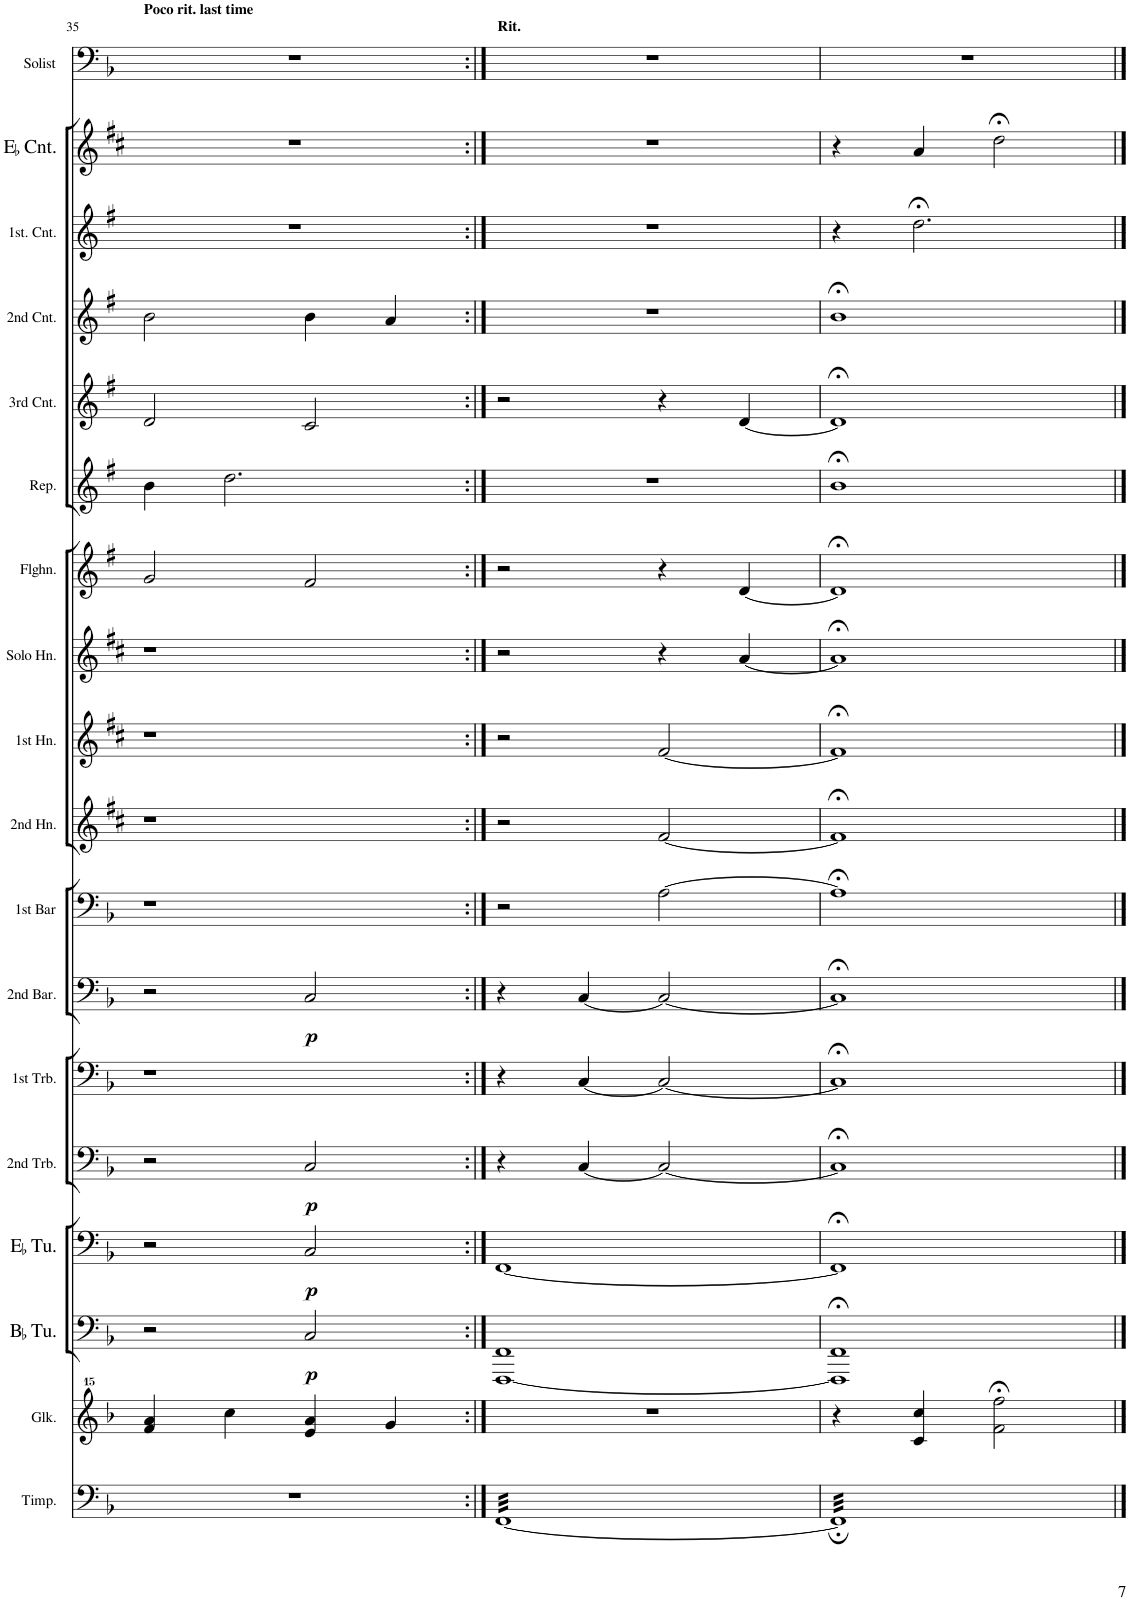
**kern	**kern	**kern	**dynam	**kern	**dynam	**kern	**dynam	**kern	**kern	**dynam	**kern	**kern	**kern	**kern	**kern	**kern	**kern	**kern	**kern	**kern	**kern
*part18	*part17	*part16	*part16	*part15	*part15	*part14	*part14	*part13	*part12	*part12	*part11	*part10	*part9	*part8	*part7	*part6	*part5	*part4	*part3	*part2	*part1
*staff18	*staff17	*staff16	*staff16	*staff15	*staff15	*staff14	*staff14	*staff13	*staff12	*staff12	*staff11	*staff10	*staff9	*staff8	*staff7	*staff6	*staff5	*staff4	*staff3	*staff2	*staff1
*I"Timpani	*I"Glockenspiel	*I"BaccidentalFlat Tuba	*	*I"EaccidentalFlat Tuba	*	*I"2nd Trombone	*	*I"1st Trombone	*I"2nd Baritone Horn	*	*I"1st Baritone Horn	*I"2nd Horn EaccidentalFlat	*I"1st Horn EaccidentalFlat	*I"Solo Horn EaccidentalFlat	*I"Flugelhorn	*I"Repiano BaccidentalFlat Cornet	*I"3rd BaccidentalFlat Cornet	*I"2nd BaccidentalFlat Cornet	*I"1st BaccidentalFlat Cornet	*I"EaccidentalFlat Cornet	*I"Solo Euphonium
*I'Timp.	*I'Glk.	*I'BaccidentalFlat Tu.	*	*I'EaccidentalFlat Tu.	*	*I'2nd Trb.	*	*I'1st Trb.	*I'2nd Bar.	*	*I'1st Bar	*I'2nd Hn.	*I'1st Hn.	*I'Solo Hn.	*I'Flghn.	*I'Rep.	*I'3rd Cnt.	*I'2nd Cnt.	*I'1st. Cnt.	*I'EaccidentalFlat Cnt.	*
!!LO:PB:g=z
*clefF4	*clefG^^2	*clefF4	*	*clefF4	*	*clefF4	*	*clefF4	*clefF4	*	*clefF4	*clefG2	*clefG2	*clefG2	*clefG2	*clefG2	*clefG2	*clefG2	*clefG2	*clefG2	*clefF4
*	*	*	*	*	*	*	*	*	*	*	*	*Trd5c9	*Trd5c9	*Trd5c9	*Trd1c2	*Trd1c2	*Trd1c2	*Trd1c2	*Trd1c2	*Trd-2c-3	*
*k[b-]	*k[b-]	*k[b-]	*	*k[b-]	*	*k[b-]	*	*k[b-]	*k[b-]	*	*k[b-]	*k[f#c#]	*k[f#c#]	*k[f#c#]	*k[f#]	*k[f#]	*k[f#]	*k[f#]	*k[f#]	*k[f#c#]	*k[b-]
*M4/4	*M4/4	*M4/4	*	*M4/4	*	*M4/4	*	*M4/4	*M4/4	*	*M4/4	*M4/4	*M4/4	*M4/4	*M4/4	*M4/4	*M4/4	*M4/4	*M4/4	*M4/4	*M4/4
=35	=35	=35	=35	=35	=35	=35	=35	=35	=35	=35	=35	=35	=35	=35	=35	=35	=35	=35	=35	=35	=35
!	!	!	!	!	!	!	!	!	!	!	!	!	!	!	!	!	!	!	!	!	!LO:TX:a:B:t=Poco rit. last time
1r	4fff/ 4aaa/	2r	.	2r	.	2r	.	1r	2r	.	1r	1r	1r	1r	2g/	4b\	2d/	2b\	1r	1r	1r
.	4cccc\	.	.	.	.	.	.	.	.	.	.	.	.	.	.	2.dd\	.	.	.	.	.
!	!	!	!LO:DY:b	!	!LO:DY:b	!	!LO:DY:b	!	!	!LO:DY:b	!	!	!	!	!	!	!	!	!	!	!
.	4eee/ 4aaa/	2C/	p	2C/	p	2C/	p	.	2C/	p	.	.	.	.	2f#/	.	2c/	4b\	.	.	.
.	4ggg/	.	.	.	.	.	.	.	.	.	.	.	.	.	.	.	.	4a/	.	.	.
=36:|!	=36:|!	=36:|!	=36:|!	=36:|!	=36:|!	=36:|!	=36:|!	=36:|!	=36:|!	=36:|!	=36:|!	=36:|!	=36:|!	=36:|!	=36:|!	=36:|!	=36:|!	=36:|!	=36:|!	=36:|!	=36:|!
!	!	!	!	!	!	!	!	!	!	!	!	!	!	!	!	!	!	!	!	!	!LO:TX:a:B:t=Rit.
*tremolo	*	*	*	*	*	*	*	*	*	*	*	*	*	*	*	*	*	*	*	*	*
[32FFLLL	1r	[1FFF 1FF	.	[1FF	.	4r	.	4r	4r	.	2r	2r	2r	2r	2r	1r	2r	1r	1r	1r	1r
32FF	.	.	.	.	.	.	.	.	.	.	.	.	.	.	.	.	.	.	.	.	.
32FF	.	.	.	.	.	.	.	.	.	.	.	.	.	.	.	.	.	.	.	.	.
32FF	.	.	.	.	.	.	.	.	.	.	.	.	.	.	.	.	.	.	.	.	.
32FF	.	.	.	.	.	.	.	.	.	.	.	.	.	.	.	.	.	.	.	.	.
32FF	.	.	.	.	.	.	.	.	.	.	.	.	.	.	.	.	.	.	.	.	.
32FF	.	.	.	.	.	.	.	.	.	.	.	.	.	.	.	.	.	.	.	.	.
32FF	.	.	.	.	.	.	.	.	.	.	.	.	.	.	.	.	.	.	.	.	.
32FF	.	.	.	.	.	[4C/	.	[4C/	[4C/	.	.	.	.	.	.	.	.	.	.	.	.
32FF	.	.	.	.	.	.	.	.	.	.	.	.	.	.	.	.	.	.	.	.	.
32FF	.	.	.	.	.	.	.	.	.	.	.	.	.	.	.	.	.	.	.	.	.
32FF	.	.	.	.	.	.	.	.	.	.	.	.	.	.	.	.	.	.	.	.	.
32FF	.	.	.	.	.	.	.	.	.	.	.	.	.	.	.	.	.	.	.	.	.
32FF	.	.	.	.	.	.	.	.	.	.	.	.	.	.	.	.	.	.	.	.	.
32FF	.	.	.	.	.	.	.	.	.	.	.	.	.	.	.	.	.	.	.	.	.
32FF	.	.	.	.	.	.	.	.	.	.	.	.	.	.	.	.	.	.	.	.	.
32FF	.	.	.	.	.	2C/_	.	2C/_	2C/_	.	[2A\	[2f#/	[2f#/	4r	4r	.	4r	.	.	.	.
32FF	.	.	.	.	.	.	.	.	.	.	.	.	.	.	.	.	.	.	.	.	.
32FF	.	.	.	.	.	.	.	.	.	.	.	.	.	.	.	.	.	.	.	.	.
32FF	.	.	.	.	.	.	.	.	.	.	.	.	.	.	.	.	.	.	.	.	.
32FF	.	.	.	.	.	.	.	.	.	.	.	.	.	.	.	.	.	.	.	.	.
32FF	.	.	.	.	.	.	.	.	.	.	.	.	.	.	.	.	.	.	.	.	.
32FF	.	.	.	.	.	.	.	.	.	.	.	.	.	.	.	.	.	.	.	.	.
32FF	.	.	.	.	.	.	.	.	.	.	.	.	.	.	.	.	.	.	.	.	.
32FF	.	.	.	.	.	.	.	.	.	.	.	.	.	[4a/	[4d/	.	[4d/	.	.	.	.
32FF	.	.	.	.	.	.	.	.	.	.	.	.	.	.	.	.	.	.	.	.	.
32FF	.	.	.	.	.	.	.	.	.	.	.	.	.	.	.	.	.	.	.	.	.
32FF	.	.	.	.	.	.	.	.	.	.	.	.	.	.	.	.	.	.	.	.	.
32FF	.	.	.	.	.	.	.	.	.	.	.	.	.	.	.	.	.	.	.	.	.
32FF	.	.	.	.	.	.	.	.	.	.	.	.	.	.	.	.	.	.	.	.	.
32FF	.	.	.	.	.	.	.	.	.	.	.	.	.	.	.	.	.	.	.	.	.
32FFJJJ	.	.	.	.	.	.	.	.	.	.	.	.	.	.	.	.	.	.	.	.	.
=37	=37	=37	=37	=37	=37	=37	=37	=37	=37	=37	=37	=37	=37	=37	=37	=37	=37	=37	=37	=37	=37
32FF;]LLL	4r	1FFF];< 1FF;<	.	1FF;<]	.	1C;<]	.	1C;<]	1C;<]	.	1A;<]	1f#;<]	1f#;<]	1a;<]	1d;<]	1b;<	1d;<]	1b;<	4r	4r	1r
32FF;	.	.	.	.	.	.	.	.	.	.	.	.	.	.	.	.	.	.	.	.	.
32FF;	.	.	.	.	.	.	.	.	.	.	.	.	.	.	.	.	.	.	.	.	.
32FF;	.	.	.	.	.	.	.	.	.	.	.	.	.	.	.	.	.	.	.	.	.
32FF;	.	.	.	.	.	.	.	.	.	.	.	.	.	.	.	.	.	.	.	.	.
32FF;	.	.	.	.	.	.	.	.	.	.	.	.	.	.	.	.	.	.	.	.	.
32FF;	.	.	.	.	.	.	.	.	.	.	.	.	.	.	.	.	.	.	.	.	.
32FF;	.	.	.	.	.	.	.	.	.	.	.	.	.	.	.	.	.	.	.	.	.
32FF;	4ccc/ 4cccc/	.	.	.	.	.	.	.	.	.	.	.	.	.	.	.	.	.	2.dd;<\	4a/	.
32FF;	.	.	.	.	.	.	.	.	.	.	.	.	.	.	.	.	.	.	.	.	.
32FF;	.	.	.	.	.	.	.	.	.	.	.	.	.	.	.	.	.	.	.	.	.
32FF;	.	.	.	.	.	.	.	.	.	.	.	.	.	.	.	.	.	.	.	.	.
32FF;	.	.	.	.	.	.	.	.	.	.	.	.	.	.	.	.	.	.	.	.	.
32FF;	.	.	.	.	.	.	.	.	.	.	.	.	.	.	.	.	.	.	.	.	.
32FF;	.	.	.	.	.	.	.	.	.	.	.	.	.	.	.	.	.	.	.	.	.
32FF;	.	.	.	.	.	.	.	.	.	.	.	.	.	.	.	.	.	.	.	.	.
32FF;	2fff\;< 2ffff\;<	.	.	.	.	.	.	.	.	.	.	.	.	.	.	.	.	.	.	2dd;<\	.
32FF;	.	.	.	.	.	.	.	.	.	.	.	.	.	.	.	.	.	.	.	.	.
32FF;	.	.	.	.	.	.	.	.	.	.	.	.	.	.	.	.	.	.	.	.	.
32FF;	.	.	.	.	.	.	.	.	.	.	.	.	.	.	.	.	.	.	.	.	.
32FF;	.	.	.	.	.	.	.	.	.	.	.	.	.	.	.	.	.	.	.	.	.
32FF;	.	.	.	.	.	.	.	.	.	.	.	.	.	.	.	.	.	.	.	.	.
32FF;	.	.	.	.	.	.	.	.	.	.	.	.	.	.	.	.	.	.	.	.	.
32FF;	.	.	.	.	.	.	.	.	.	.	.	.	.	.	.	.	.	.	.	.	.
32FF;	.	.	.	.	.	.	.	.	.	.	.	.	.	.	.	.	.	.	.	.	.
32FF;	.	.	.	.	.	.	.	.	.	.	.	.	.	.	.	.	.	.	.	.	.
32FF;	.	.	.	.	.	.	.	.	.	.	.	.	.	.	.	.	.	.	.	.	.
32FF;	.	.	.	.	.	.	.	.	.	.	.	.	.	.	.	.	.	.	.	.	.
32FF;	.	.	.	.	.	.	.	.	.	.	.	.	.	.	.	.	.	.	.	.	.
32FF;	.	.	.	.	.	.	.	.	.	.	.	.	.	.	.	.	.	.	.	.	.
32FF;	.	.	.	.	.	.	.	.	.	.	.	.	.	.	.	.	.	.	.	.	.
32FF;JJJ	.	.	.	.	.	.	.	.	.	.	.	.	.	.	.	.	.	.	.	.	.
*Xtremolo	*	*	*	*	*	*	*	*	*	*	*	*	*	*	*	*	*	*	*	*	*
==	==	==	==	==	==	==	==	==	==	==	==	==	==	==	==	==	==	==	==	==	==
*-	*-	*-	*-	*-	*-	*-	*-	*-	*-	*-	*-	*-	*-	*-	*-	*-	*-	*-	*-	*-	*-
